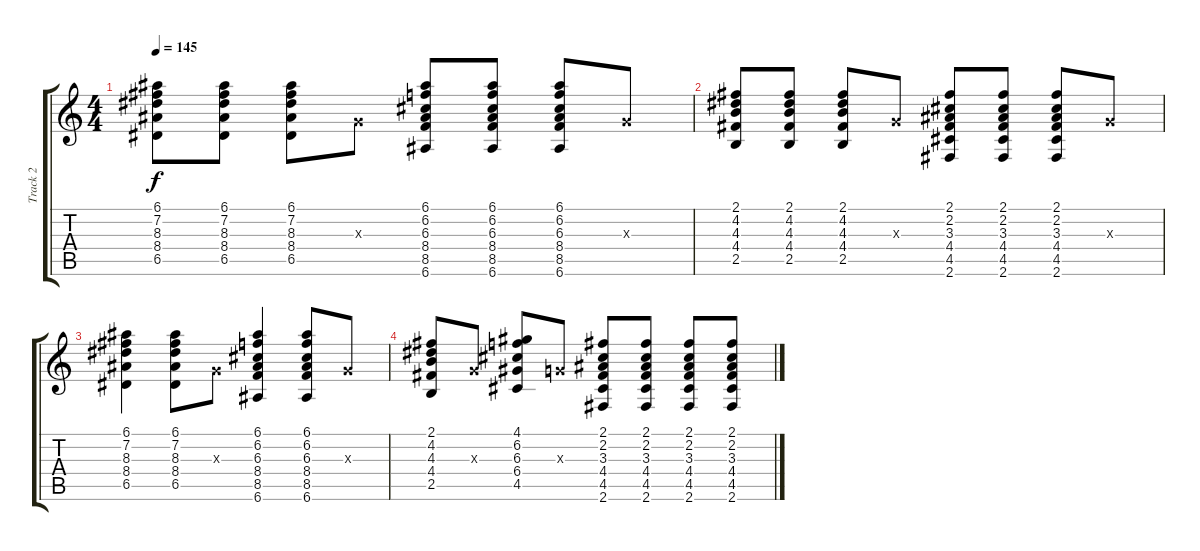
\track ("Track 2" "Track 2") {instrument acousticguitarsteel}
\staff {score tabs}
\tuning (E4 B3 G3 D3 A2 E2) {hide}
\ts (4 4)
\tempo 145
\clef g2
\ks c
(6.1 7.2 8.3 8.4 6.5).8{dy f} (6.1 7.2 8.3 8.4 6.5).8 (6.1 7.2 8.3 8.4 6.5).8 0.3{x}.8 (6.1 6.2 6.3 8.4 8.5 6.6).8 (6.1 6.2 6.3 8.4 8.5 6.6).8 (6.1 6.2 6.3 8.4 8.5 6.6).8 0.3{x}.8 |
(2.1 4.2 4.3 4.4 2.5).8 (2.1 4.2 4.3 4.4 2.5).8 (2.1 4.2 4.3 4.4 2.5).8 0.3{x}.8 (2.1 2.2 3.3 4.4 4.5 2.6).8 (2.1 2.2 3.3 4.4 4.5 2.6).8 (2.1 2.2 3.3 4.4 4.5 2.6).8 0.3{x}.8 |
(6.1 7.2 8.3 8.4 6.5).4 (6.1 7.2 8.3 8.4 6.5).8 0.3{x}.8 (6.1 6.2 6.3 8.4 8.5 6.6).4 (6.1 6.2 6.3 8.4 8.5 6.6).8 0.3{x}.8 |
(2.1 4.2 4.3 4.4 2.5).8 0.3{x}.8 (4.1 6.2 6.3 6.4 4.5).8 0.3{x}.8 (2.1 2.2 3.3 4.4 4.5 2.6).8 (2.1 2.2 3.3 4.4 4.5 2.6).8 (2.1 2.2 3.3 4.4 4.5 2.6).8 (2.1 2.2 3.3 4.4 4.5 2.6).8
